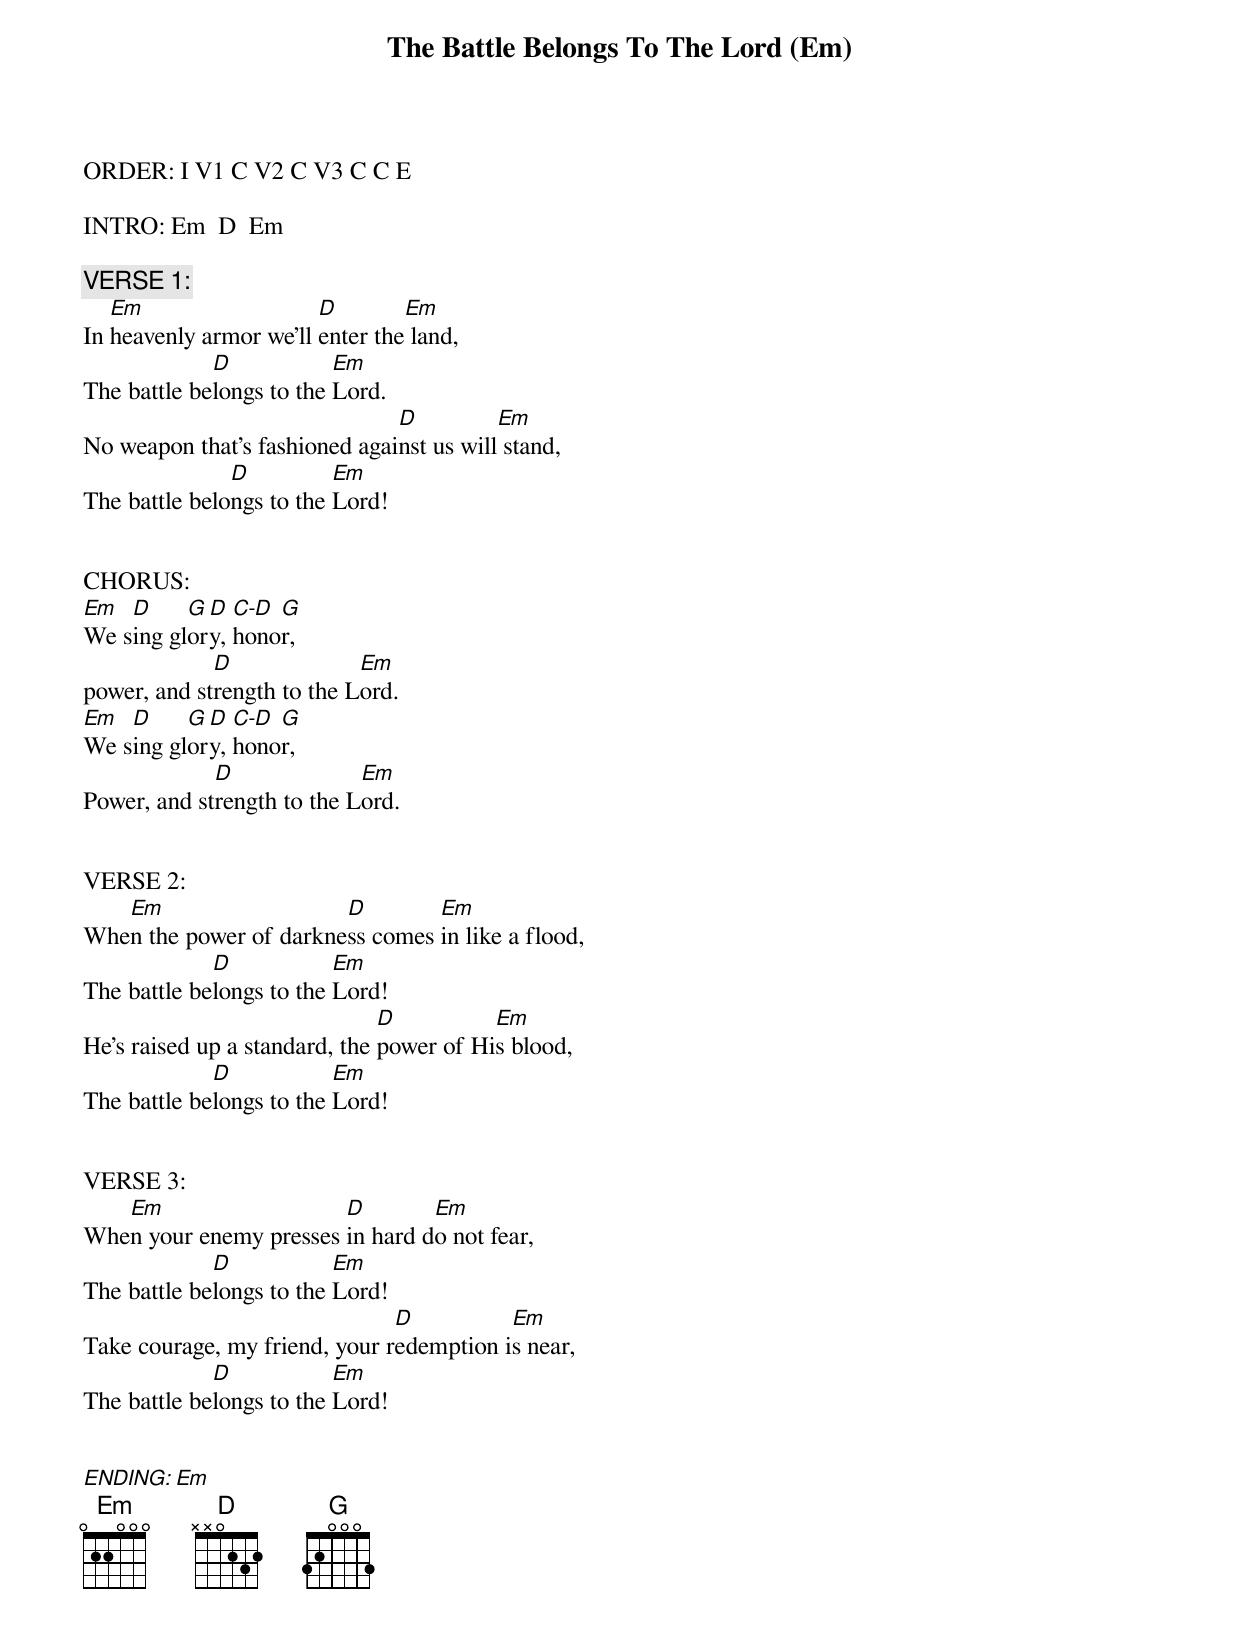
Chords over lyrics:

The Battle Belongs To The Lord (Em)

ORDER: I V1 C V2 C V3 C C E

INTRO: Em  D  Em

VERSE 1:
   Em                   D        Em
In heavenly armor we'll enter the land,
             D            Em
The battle belongs to the Lord.
                               D          Em
No weapon that's fashioned against us will stand,
               D          Em
The battle belongs to the Lord!


CHORUS:
Em  D     G D  C-D G
We sing glory, honor,
             D              Em
power, and strength to the Lord.
Em  D     G D  C-D G
We sing glory, honor,
             D              Em
Power, and strength to the Lord.


VERSE 2:
   Em                   D        Em
When the power of darkness comes in like a flood,
             D            Em
The battle belongs to the Lord!
                               D          Em
He's raised up a standard, the power of His blood,
             D            Em
The battle belongs to the Lord!


VERSE 3:
   Em                   D        Em
When your enemy presses in hard do not fear,
             D            Em
The battle belongs to the Lord!
                               D          Em
Take courage, my friend, your redemption is near,
             D            Em
The battle belongs to the Lord!


ENDING: Em
